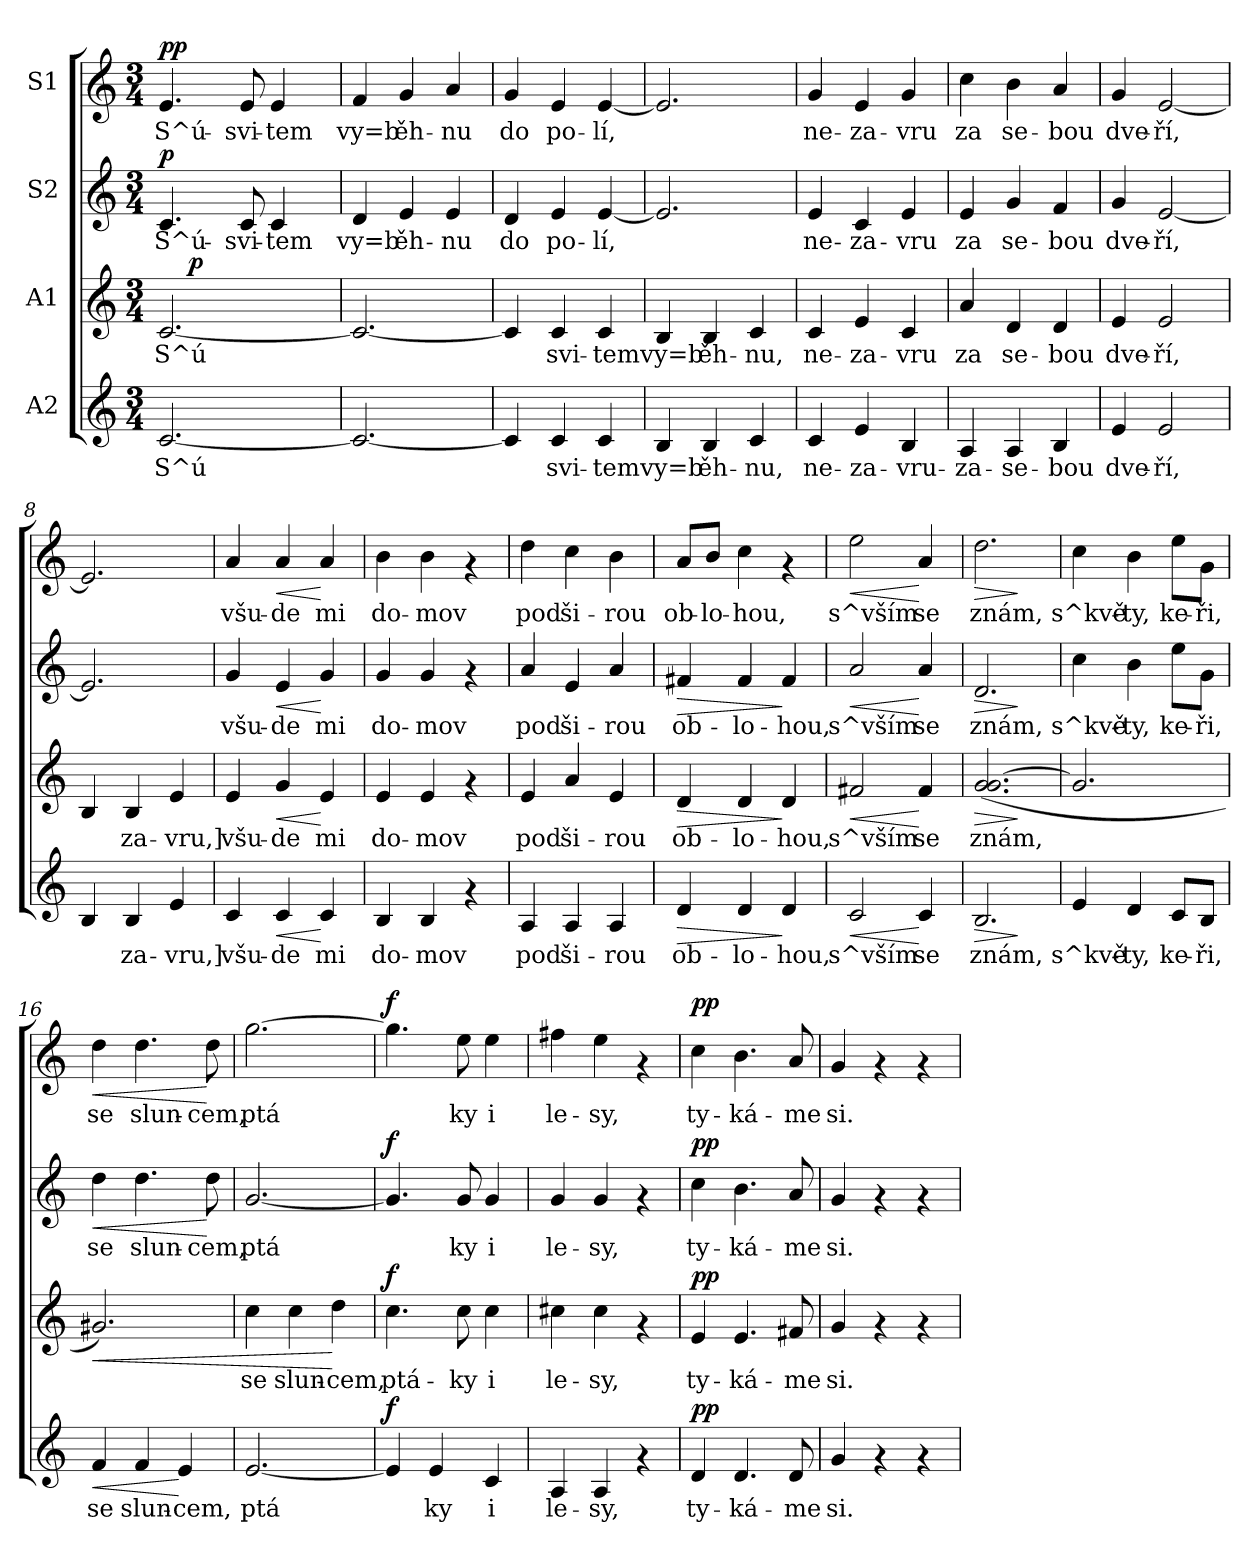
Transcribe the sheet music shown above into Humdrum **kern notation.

**kern	**text	**dynam	**kern	**text	**dynam	**kern	**text	**dynam	**kern	**text	**dynam
*part4	*part4	*part4	*part3	*part3	*part3	*part2	*part2	*part2	*part1	*part1	*part1
*staff4	*staff4	*staff4	*staff3	*staff3	*staff3	*staff2	*staff2	*staff2	*staff1	*staff1	*staff1
*I"A2	*	*	*I"A1	*	*	*I"S2	*	*	*I"S1	*	*
!!LO:PB:g=z
*stria5	*	*	*stria5	*	*	*stria5	*	*	*stria5	*	*
*clefG2	*	*	*clefG2	*	*	*clefG2	*	*	*clefG2	*	*
*k[]	*	*	*k[]	*	*	*k[]	*	*	*k[]	*	*
*C:	*	*	*C:	*	*	*C:	*	*	*C:	*	*
*M3/4	*	*	*M3/4	*	*	*M3/4	*	*	*M3/4	*	*
=1	=1	=1	=1	=1	=1	=1	=1	=1	=1	=1	=1
!	!LO:LY:b:rj	!	!	!LO:LY:b:rj	!	!	!LO:LY:b:rj	!LO:DY:b	!	!LO:LY:b:rj	!LO:DY:a
!	!	!	!	!	!	!	!	!	!	!	!LO:DY:n=1:b
*	*	*	*^	*	*	*	*	*	*	*	*
[<2.c/	S^ú-	.	[<2.c/	16ryy	S^ú-	.	4.c/	S^ú-	p	4.e/	S^ú-	p p
.	.	.	.	64ryy	.	.	.	.	.	.	.	.
!	!	!	!	!	!	!LO:DY:b	!	!	!	!	!	!
.	.	.	.	2ryy	.	p	.	.	.	.	.	.
!	!	!	!	!	!	!	!	!LO:LY:b:rj	!	!	!LO:LY:b:rj	!
.	.	.	.	.	.	.	8c/	-svi-	.	8e/	-svi-	.
!	!	!	!	!	!	!	!	!LO:LY:b:rj	!	!	!LO:LY:b:rj	!
.	.	.	.	.	.	.	4c/	-tem	.	4e/	-tem	.
.	.	.	.	8ryy	.	.	.	.	.	.	.	.
.	.	.	.	32.ryy	.	.	.	.	.	.	.	.
=2	=2	=2	=2	=2	=2	=2	=2	=2	=2	=2	=2	=2
!	!LO:LY:b:rj	!	!	!	!LO:LY:b:rj	!	!	!LO:LY:b:rj	!	!	!LO:LY:b:rj	!
*	*	*	*v	*v	*	*	*	*	*	*	*	*
2.c/_<	--	.	2.c/_<	--	.	4d/	vy=b	.	4f/	vy=b	.
!	!	!	!	!	!	!	!LO:LY:b:rj	!	!	!LO:LY:b:rj	!
.	.	.	.	.	.	4e/	ěh-	.	4g/	ěh-	.
!	!	!	!	!	!	!	!LO:LY:b:rj	!	!	!LO:LY:b:rj	!
.	.	.	.	.	.	4e/	-nu	.	4a/	-nu	.
=3	=3	=3	=3	=3	=3	=3	=3	=3	=3	=3	=3
!	!LO:LY:b:rj	!	!	!LO:LY:b:rj	!	!	!LO:LY:b:rj	!	!	!LO:LY:b:rj	!
4c/]	--	.	4c/]	--	.	4d/	do	.	4g/	do	.
!	!LO:LY:b:rj	!	!	!LO:LY:b:rj	!	!	!LO:LY:b:rj	!	!	!LO:LY:b:rj	!
4c/	-svi-	.	4c/	-svi-	.	4e/	po-	.	4e/	po-	.
!	!LO:LY:b:rj	!	!	!LO:LY:b:rj	!	!	!LO:LY:b:rj	!	!	!LO:LY:b:rj	!
4c/	-tem	.	4c/	-tem	.	[<4e/	-lí,	.	[<4e/	-lí,	.
=4	=4	=4	=4	=4	=4	=4	=4	=4	=4	=4	=4
!	!LO:LY:b:rj	!	!	!LO:LY:b:rj	!	!	!LO:LY:b:rj	!	!	!LO:LY:b:rj	!
4B/	vy=b	.	4B/	vy=b	.	2.e/]	.	.	2.e/]	.	.
!	!LO:LY:b:rj	!	!	!LO:LY:b:rj	!	!	!	!	!	!	!
4B/	ěh-	.	4B/	ěh-	.	.	.	.	.	.	.
!	!LO:LY:b:rj	!	!	!LO:LY:b:rj	!	!	!	!	!	!	!
4c/	-nu,	.	4c/	-nu,	.	.	.	.	.	.	.
=5	=5	=5	=5	=5	=5	=5	=5	=5	=5	=5	=5
!	!LO:LY:b:rj	!	!	!LO:LY:b:rj	!	!	!LO:LY:b:rj	!	!	!LO:LY:b:rj	!
4c/	ne-	.	4c/	ne-	.	4e/	ne-	.	4g/	ne-	.
!	!LO:LY:b:rj	!	!	!LO:LY:b:rj	!	!	!LO:LY:b:rj	!	!	!LO:LY:b:rj	!
4e/	-za-	.	4e/	-za-	.	4c/	-za-	.	4e/	-za-	.
!	!LO:LY:b:rj	!	!	!LO:LY:b:rj	!	!	!LO:LY:b:rj	!	!	!LO:LY:b:rj	!
4B/	-vru-	.	4c/	-vru	.	4e/	-vru	.	4g/	-vru	.
=6	=6	=6	=6	=6	=6	=6	=6	=6	=6	=6	=6
!	!LO:LY:b:rj	!	!	!LO:LY:b:rj	!	!	!LO:LY:b:rj	!	!	!LO:LY:b:rj	!
4A/	-za-	.	4a/	za	.	4e/	za	.	4cc\	za	.
!	!LO:LY:b:rj	!	!	!LO:LY:b:rj	!	!	!LO:LY:b:rj	!	!	!LO:LY:b:rj	!
4A/	-se-	.	4d/	se-	.	4g/	se-	.	4b\	se-	.
!	!LO:LY:b:rj	!	!	!LO:LY:b:rj	!	!	!LO:LY:b:rj	!	!	!LO:LY:b:rj	!
4B/	-bou	.	4d/	-bou	.	4f/	-bou	.	4a/	-bou	.
=7	=7	=7	=7	=7	=7	=7	=7	=7	=7	=7	=7
!	!LO:LY:b:rj	!	!	!LO:LY:b:rj	!	!	!LO:LY:b:rj	!	!	!LO:LY:b:rj	!
4e/	dve-	.	4e/	dve-	.	4g/	dve-	.	4g/	dve-	.
!	!LO:LY:b:rj	!	!	!LO:LY:b:rj	!	!	!LO:LY:b:rj	!	!	!LO:LY:b:rj	!
2e/	-ří,	.	2e/	-ří,	.	[<2e/	-ří,	.	[<2e/	-ří,	.
=8	=8	=8	=8	=8	=8	=8	=8	=8	=8	=8	=8
!	!LO:LY:b:rj	!	!	!LO:LY:b:rj	!	!	!LO:LY:b:rj	!	!	!LO:LY:b:rj	!
4B/	.	.	4B/	.	.	2.e/]	.	.	2.e/]	.	.
!	!LO:LY:b:rj	!	!	!LO:LY:b:rj	!	!	!	!	!	!	!
4B/	za-	.	4B/	za-	.	.	.	.	.	.	.
!	!LO:LY:b:rj	!	!	!LO:LY:b:rj	!	!	!	!	!	!	!
4e/	-vru,]	.	4e/	-vru,]	.	.	.	.	.	.	.
!!LO:LB:g=z
=9	=9	=9	=9	=9	=9	=9	=9	=9	=9	=9	=9
!	!LO:LY:b:rj	!	!	!LO:LY:b:rj	!	!	!LO:LY:b:rj	!	!	!LO:LY:b:rj	!
4c/	všu-	.	4e/	všu-	.	4g/	všu-	.	4a/	všu-	.
!	!LO:LY:b:rj	!LO:HP:b	!	!LO:LY:b:rj	!LO:HP:b	!	!LO:LY:b:rj	!LO:HP:b	!	!LO:LY:b:rj	!LO:HP:b
4c/	-de	<	4g/	-de	<	4e/	-de	<	4a/	-de	<
!	!LO:LY:b:rj	!	!	!LO:LY:b:rj	!	!	!LO:LY:b:rj	!	!	!LO:LY:b:rj	!
4c/	mi	[	4e/	mi	[	4g/	mi	[	4a/	mi	[
=10	=10	=10	=10	=10	=10	=10	=10	=10	=10	=10	=10
!	!LO:LY:b:rj	!	!	!LO:LY:b:rj	!	!	!LO:LY:b:rj	!	!	!LO:LY:b:rj	!
4B/	do-	.	4e/	do-	.	4g/	do-	.	4b\	do-	.
!	!LO:LY:b:rj	!	!	!LO:LY:b:rj	!	!	!LO:LY:b:rj	!	!	!LO:LY:b:rj	!
4B/	-mov	.	4e/	-mov	.	4g/	-mov	.	4b\	-mov	.
4rf	.	.	4rf	.	.	4rf	.	.	4rf	.	.
=11	=11	=11	=11	=11	=11	=11	=11	=11	=11	=11	=11
!	!LO:LY:b:rj	!	!	!LO:LY:b:rj	!	!	!LO:LY:b:rj	!	!	!LO:LY:b:rj	!
4A/	pod	.	4e/	pod	.	4a/	pod	.	4dd\	pod	.
!	!LO:LY:b:rj	!	!	!LO:LY:b:rj	!	!	!LO:LY:b:rj	!	!	!LO:LY:b:rj	!
4A/	ši-	.	4a/	ši-	.	4e/	ši-	.	4cc\	ši-	.
!	!LO:LY:b:rj	!	!	!LO:LY:b:rj	!	!	!LO:LY:b:rj	!	!	!LO:LY:b:rj	!
4A/	-rou	.	4e/	-rou	.	4a/	-rou	.	4b\	-rou	.
=12	=12	=12	=12	=12	=12	=12	=12	=12	=12	=12	=12
!	!LO:LY:b:rj	!LO:HP:b	!	!LO:LY:b:rj	!LO:HP:b	!	!LO:LY:b:rj	!LO:HP:b	!	!LO:LY:b:rj	!
4d/	ob-	>	4d/	ob-	>	4f#X/	ob-	>	8a/L	ob-	.
!	!	!	!	!	!	!	!	!	!	!LO:LY:b:rj	!
.	.	.	.	.	.	.	.	.	8b/J	-lo-	.
!	!LO:LY:b:rj	!	!	!LO:LY:b:rj	!	!	!LO:LY:b:rj	!	!	!LO:LY:b:rj	!
4d/	-lo-	.	4d/	-lo-	.	4f#/	-lo-	.	4cc\	-hou,	.
!	!LO:LY:b:rj	!	!	!LO:LY:b:rj	!	!	!LO:LY:b:rj	!	!	!	!
4d/	-hou,	]	4d/	-hou,	]	4f#/	-hou,	]	4rf	.	.
=13	=13	=13	=13	=13	=13	=13	=13	=13	=13	=13	=13
!	!LO:LY:b:rj	!LO:HP:b	!	!LO:LY:b:rj	!LO:HP:b	!	!LO:LY:b:rj	!LO:HP:b	!	!LO:LY:b:rj	!LO:HP:b
2c/	s^vším	<	2f#X/	s^vším	<	2a/	s^vším	<	2ee\	s^vším	<
!	!LO:LY:b:rj	!	!	!LO:LY:b:rj	!	!	!LO:LY:b:rj	!	!	!LO:LY:b:rj	!
4c/	se	[	4f#/	se	[	4a/	se	[	4a/	se	[
=14	=14	=14	=14	=14	=14	=14	=14	=14	=14	=14	=14
!	!LO:LY:b:rj	!LO:HP:b	!	!LO:LY:b:rj	!LO:HP:b	!	!LO:LY:b:rj	!LO:HP:b	!	!LO:LY:b:rj	!LO:HP:b
2.B/	znám,	>	(<2.g/ [<2.g/	znám,	>	2.d/	znám,	>	2.dd\	znám,	>
.	.	]	.	.	]	.	.	]	.	.	]
=15	=15	=15	=15	=15	=15	=15	=15	=15	=15	=15	=15
!	!LO:LY:b:rj	!	!	!LO:LY:b:rj	!	!	!LO:LY:b:rj	!	!	!LO:LY:b:rj	!
4e/	s^kvě-	.	2.g/]	.	.	4cc\	s^kvě-	.	4cc\	s^kvě-	.
!	!LO:LY:b:rj	!	!	!	!	!	!LO:LY:b:rj	!	!	!LO:LY:b:rj	!
4d/	-ty,	.	.	.	.	4b\	-ty,	.	4b\	-ty,	.
!	!LO:LY:b:rj	!	!	!	!	!	!LO:LY:b:rj	!	!	!LO:LY:b:rj	!
8c/L	ke-	.	.	.	.	8ee\L	ke-	.	8ee\L	ke-	.
!	!LO:LY:b:rj	!	!	!	!	!	!LO:LY:b:rj	!	!	!LO:LY:b:rj	!
8B/J	-ři,	.	.	.	.	8g\J	-ři,	.	8g\J	-ři,	.
!!LO:PB:g=z
=16	=16	=16	=16	=16	=16	=16	=16	=16	=16	=16	=16
!	!LO:LY:b:rj	!LO:HP:b	!	!LO:LY:b:rj	!LO:HP:b	!	!LO:LY:b:rj	!LO:HP:b	!	!LO:LY:b:rj	!LO:HP:b
4f/	se	<	2.g#X/)	.	<	4dd\	se	<	4dd\	se	<
!	!LO:LY:b:rj	!	!	!	!	!	!LO:LY:b:rj	!	!	!LO:LY:b:rj	!
4f/	slun-	.	.	.	.	4.dd\	slun-	.	4.dd\	slun-	.
!	!LO:LY:b:rj	!	!	!	!	!	!	!	!	!	!
4e/	-cem,	[	.	.	.	.	.	.	.	.	.
!	!	!	!	!	!	!	!LO:LY:b:rj	!	!	!LO:LY:b:rj	!
.	.	.	.	.	.	8dd\	-cem,	[	8dd\	-cem,	[
=17	=17	=17	=17	=17	=17	=17	=17	=17	=17	=17	=17
!	!LO:LY:b:rj	!	!	!LO:LY:b:rj	!	!	!LO:LY:b:rj	!	!	!LO:LY:b:rj	!
[<2.e/	ptá-	.	4cc\	se	.	[<2.g/	ptá-	.	[>2.gg\	ptá-	.
!	!	!	!	!LO:LY:b:rj	!	!	!	!	!	!	!
.	.	.	4cc\	slun-	.	.	.	.	.	.	.
!	!	!	!	!LO:LY:b:rj	!	!	!	!	!	!	!
.	.	.	4dd\	-cem,	[	.	.	.	.	.	.
=18	=18	=18	=18	=18	=18	=18	=18	=18	=18	=18	=18
!	!LO:LY:b:rj	!LO:DY:a	!	!LO:LY:b:rj	!LO:DY:a	!	!LO:LY:b:rj	!LO:DY:a	!	!LO:LY:b:rj	!LO:DY:a
4e/]	--	f	4.cc\	ptá-	f	4.g/]	--	f	4.gg\]	--	f
!	!LO:LY:b:rj	!	!	!	!	!	!	!	!	!	!
4e/	-ky	.	.	.	.	.	.	.	.	.	.
!	!	!	!	!LO:LY:b:rj	!	!	!LO:LY:b:rj	!	!	!LO:LY:b:rj	!
.	.	.	8cc\	-ky	.	8g/	-ky	.	8ee\	-ky	.
!	!LO:LY:b:rj	!	!	!LO:LY:b:rj	!	!	!LO:LY:b:rj	!	!	!LO:LY:b:rj	!
4c/	i	.	4cc\	i	.	4g/	i	.	4ee\	i	.
=19	=19	=19	=19	=19	=19	=19	=19	=19	=19	=19	=19
!	!LO:LY:b:rj	!	!	!LO:LY:b:rj	!	!	!LO:LY:b:rj	!	!	!LO:LY:b:rj	!
4A/	le-	.	4cc#X\	le-	.	4g/	le-	.	4ff#X\	le-	.
!	!LO:LY:b:rj	!	!	!LO:LY:b:rj	!	!	!LO:LY:b:rj	!	!	!LO:LY:b:rj	!
4A/	-sy,	.	4cc#\	-sy,	.	4g/	-sy,	.	4ee\	-sy,	.
4rf	.	.	4rf	.	.	4rf	.	.	4rf	.	.
=20	=20	=20	=20	=20	=20	=20	=20	=20	=20	=20	=20
!	!LO:LY:b:rj	!LO:DY:a	!	!LO:LY:b:rj	!LO:DY:a	!	!LO:LY:b:rj	!LO:DY:a	!	!LO:LY:b:rj	!LO:DY:a
4d/	ty-	pp	4e/	ty-	pp	4cc\	ty-	pp	4cc\	ty-	pp
!	!LO:LY:b:rj	!	!	!LO:LY:b:rj	!	!	!LO:LY:b:rj	!	!	!LO:LY:b:rj	!
4.d/	-ká-	.	4.e/	-ká-	.	4.b\	-ká-	.	4.b\	-ká-	.
!	!LO:LY:b:rj	!	!	!LO:LY:b:rj	!	!	!LO:LY:b:rj	!	!	!LO:LY:b:rj	!
8d/	-me	.	8f#X/	-me	.	8a/	-me	.	8a/	-me	.
=21	=21	=21	=21	=21	=21	=21	=21	=21	=21	=21	=21
!	!LO:LY:b:rj	!	!	!LO:LY:b:rj	!	!	!LO:LY:b:rj	!	!	!LO:LY:b:rj	!
4g/	si.	.	4g/	si.	.	4g/	si.	.	4g/	si.	.
4rf	.	.	4rf	.	.	4rf	.	.	4rf	.	.
4rf	.	.	4rf	.	.	4rf	.	.	4rf	.	.
=	=	=	=	=	=	=	=	=	=	=	=
*-	*-	*-	*-	*-	*-	*-	*-	*-	*-	*-	*-
